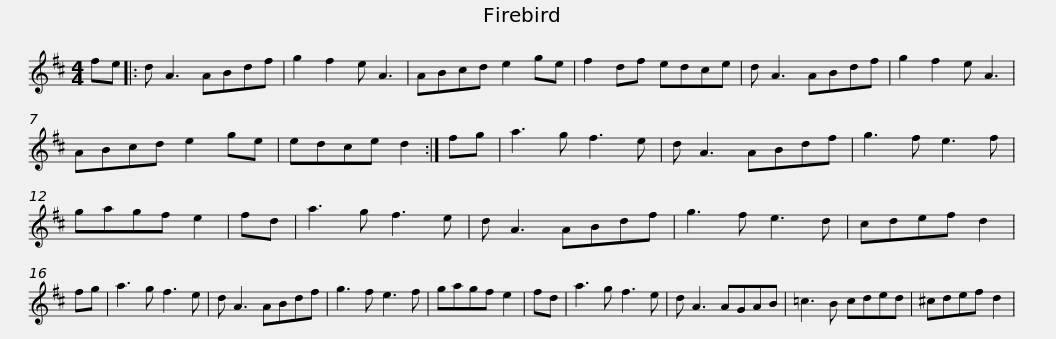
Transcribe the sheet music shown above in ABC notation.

X:1
L:1/8
M:4/4
I:linebreak $
K:D
V:1 treble
V:1
 fe |: d A3 ABdf | g2 f2 e A3 | ABcd e2 ge | f2 df edce | %5
 d A3 ABdf | g2 f2 e A3 |$ ABcd e2 ge | edce d2 :| fg | %10
 a3 g f3 e | d A3 ABdf | g3 f e3 f | gagf e2 | fd | %15
 a3 g f3 e |$ d A3 ABdf | g3 f e3 d | cdef d2 | fg | %20
 a3 g f3 e | d A3 ABdf | g3 f e3 f | gagf e2 | fd |$ %25
 a3 g f3 e | d A3 AGAB | =c3 B cded | ^cdef d2 | %29
